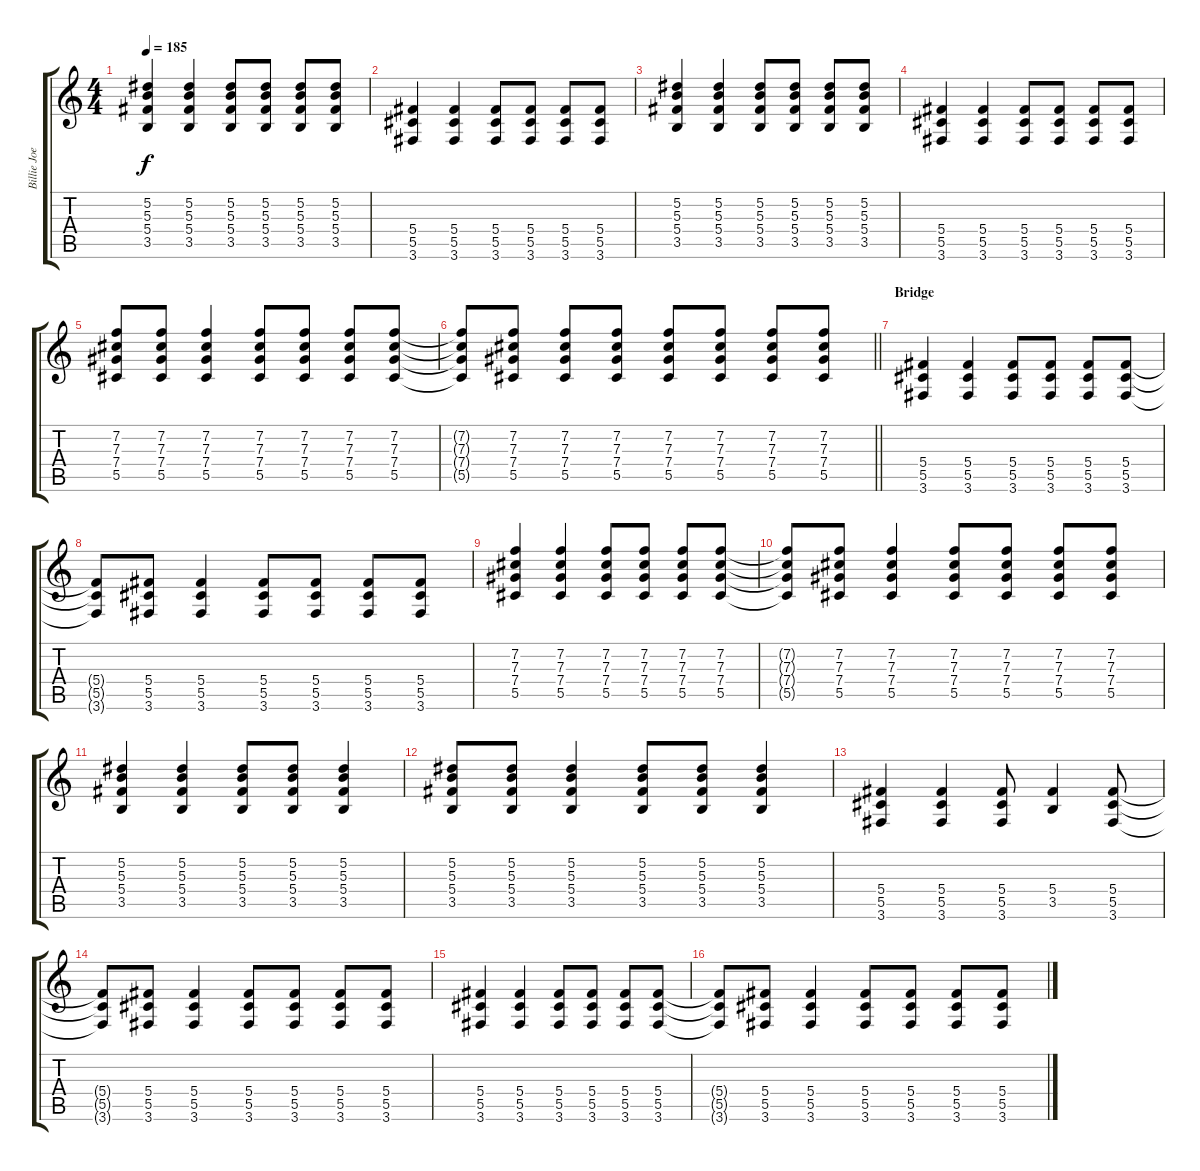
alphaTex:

\track ("Billie Joe" "Billie Joe") {instrument distortionguitar}
\staff {score tabs}
\tuning (Eb4 Bb3 Gb3 Db3 Ab2 Eb2) {hide}
\ts (4 4)
\tempo 185
\clef g2
\ks c
(5.2 5.3 5.4 3.5).4{dy f} (5.2 5.3 5.4 3.5).4 (5.2 5.3 5.4 3.5).8 (5.2 5.3 5.4 3.5).8 (5.2 5.3 5.4 3.5).8 (5.2 5.3 5.4 3.5).8 |
(5.4 5.5 3.6).4 (5.4 5.5 3.6).4 (5.4 5.5 3.6).8 (5.4 5.5 3.6).8 (5.4 5.5 3.6).8 (5.4 5.5 3.6).8 |
(5.2 5.3 5.4 3.5).4 (5.2 5.3 5.4 3.5).4 (5.2 5.3 5.4 3.5).8 (5.2 5.3 5.4 3.5).8 (5.2 5.3 5.4 3.5).8 (5.2 5.3 5.4 3.5).8 |
(5.4 5.5 3.6).4 (5.4 5.5 3.6).4 (5.4 5.5 3.6).8 (5.4 5.5 3.6).8 (5.4 5.5 3.6).8 (5.4 5.5 3.6).8 |
(7.2 7.3 7.4 5.5).8 (7.2 7.3 7.4 5.5).8 (7.2 7.3 7.4 5.5).4 (7.2 7.3 7.4 5.5).8 (7.2 7.3 7.4 5.5).8 (7.2 7.3 7.4 5.5).8 (7.2 7.3 7.4 5.5).8 |
\barLineRight lightlight
(7.2{t} 7.3{t} 7.4{t} 5.5{t}).8 (7.2 7.3 7.4 5.5).8 (7.2 7.3 7.4 5.5).8 (7.2 7.3 7.4 5.5).8 (7.2 7.3 7.4 5.5).8 (7.2 7.3 7.4 5.5).8 (7.2 7.3 7.4 5.5).8 (7.2 7.3 7.4 5.5).8 |
\section ("" "Bridge")
(5.4 5.5 3.6).4 (5.4 5.5 3.6).4 (5.4 5.5 3.6).8 (5.4 5.5 3.6).8 (5.4 5.5 3.6).8 (5.4 5.5 3.6).8 |
(5.4{t} 5.5{t} 3.6{t}).8 (5.4 5.5 3.6).8 (5.4 5.5 3.6).4 (5.4 5.5 3.6).8 (5.4 5.5 3.6).8 (5.4 5.5 3.6).8 (5.4 5.5 3.6).8 |
(7.2 7.3 7.4 5.5).4 (7.2 7.3 7.4 5.5).4 (7.2 7.3 7.4 5.5).8 (7.2 7.3 7.4 5.5).8 (7.2 7.3 7.4 5.5).8 (7.2 7.3 7.4 5.5).8 |
(7.2{t} 7.3{t} 7.4{t} 5.5{t}).8 (7.2 7.3 7.4 5.5).8 (7.2 7.3 7.4 5.5).4 (7.2 7.3 7.4 5.5).8 (7.2 7.3 7.4 5.5).8 (7.2 7.3 7.4 5.5).8 (7.2 7.3 7.4 5.5).8 |
(5.2 5.3 5.4 3.5).4 (5.2 5.3 5.4 3.5).4 (5.2 5.3 5.4 3.5).8 (5.2 5.3 5.4 3.5).8 (5.2 5.3 5.4 3.5).4 |
(5.2 5.3 5.4 3.5).8 (5.2 5.3 5.4 3.5).8 (5.2 5.3 5.4 3.5).4 (5.2 5.3 5.4 3.5).8 (5.2 5.3 5.4 3.5).8 (5.2 5.3 5.4 3.5).4 |
(5.4 5.5 3.6).4 (5.4 5.5 3.6).4 (5.4 5.5 3.6).8 (5.4 3.5).4 (5.4 5.5 3.6).8 |
(5.4{t} 5.5{t} 3.6{t}).8 (5.4 5.5 3.6).8 (5.4 5.5 3.6).4 (5.4 5.5 3.6).8 (5.4 5.5 3.6).8 (5.4 5.5 3.6).8 (5.4 5.5 3.6).8 |
(5.4 5.5 3.6).4 (5.4 5.5 3.6).4 (5.4 5.5 3.6).8 (5.4 5.5 3.6).8 (5.4 5.5 3.6).8 (5.4 5.5 3.6).8 |
(5.4{t} 5.5{t} 3.6{t}).8 (5.4 5.5 3.6).8 (5.4 5.5 3.6).4 (5.4 5.5 3.6).8 (5.4 5.5 3.6).8 (5.4 5.5 3.6).8 (5.4 5.5 3.6).8
